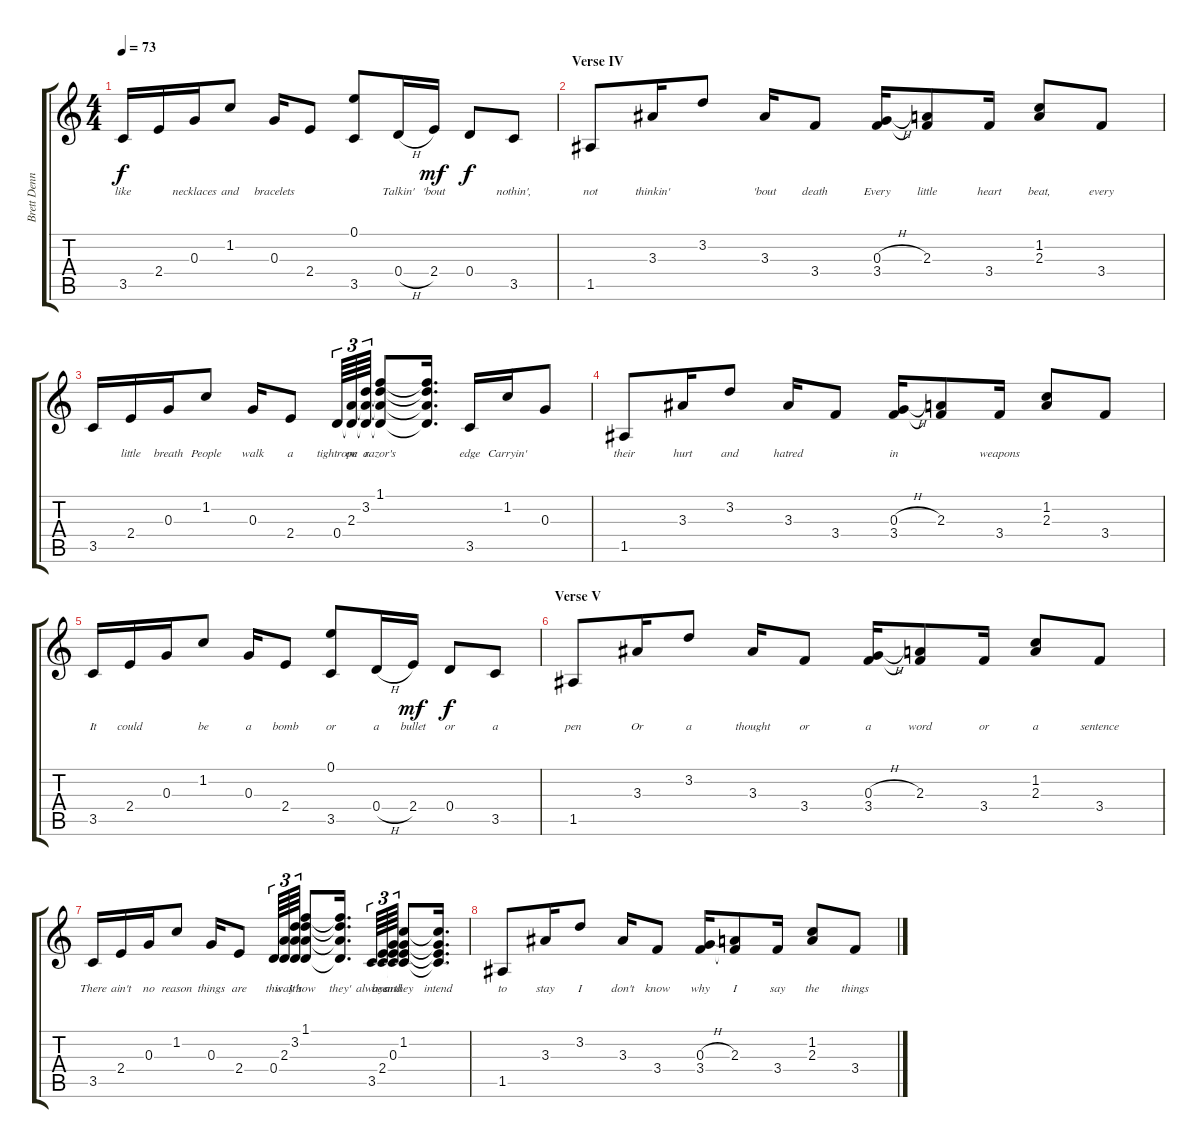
\track ("Brett Dennen" "Brett Denn") {instrument acousticguitarsteel}
\staff {score tabs}
\tuning (E4 B3 G3 D3 A2 E2) {hide}
\ts (4 4)
\tempo 73
\clef g2
\ks c
3.5.16{lyrics (0 "like") lyrics (1 "") lyrics (2 "") lyrics (3 "") lyrics (4 "") dy f} 2.4.16{lyrics (0 "") lyrics (1 "") lyrics (2 "") lyrics (3 "") lyrics (4 "")} 0.3.16{lyrics (0 "necklaces") lyrics (1 "") lyrics (2 "") lyrics (3 "") lyrics (4 "")} 1.2.8{lyrics (0 "and") lyrics (1 "") lyrics (2 "") lyrics (3 "") lyrics (4 "")} 0.3.16{lyrics (0 "bracelets") lyrics (1 "") lyrics (2 "") lyrics (3 "") lyrics (4 "")} 2.4.8{lyrics (0 "") lyrics (1 "") lyrics (2 "") lyrics (3 "") lyrics (4 "")} (0.1 3.5).8{lyrics (0 "") lyrics (1 "") lyrics (2 "") lyrics (3 "") lyrics (4 "")} 0.4{h}.16{lyrics (0 "Talkin'") lyrics (1 "") lyrics (2 "") lyrics (3 "") lyrics (4 "")} 2.4.16{lyrics (0 "'bout") lyrics (1 "") lyrics (2 "") lyrics (3 "") lyrics (4 "") dy mf} 0.4.8{lyrics (0 "") lyrics (1 "") lyrics (2 "") lyrics (3 "") lyrics (4 "") dy f} 3.5.8{lyrics (0 "nothin',") lyrics (1 "") lyrics (2 "") lyrics (3 "") lyrics (4 "")} |
\section ("" "Verse IV")
1.5.8{lyrics (0 "not") lyrics (1 "") lyrics (2 "") lyrics (3 "") lyrics (4 "")} 3.3.16{lyrics (0 "thinkin'") lyrics (1 "") lyrics (2 "") lyrics (3 "") lyrics (4 "")} 3.2.8{lyrics (0 "") lyrics (1 "") lyrics (2 "") lyrics (3 "") lyrics (4 "")} 3.3.16{lyrics (0 "'bout") lyrics (1 "") lyrics (2 "") lyrics (3 "") lyrics (4 "")} 3.4.8{lyrics (0 "death") lyrics (1 "") lyrics (2 "") lyrics (3 "") lyrics (4 "")} (0.3{h} 3.4).16{lyrics (0 "Every") lyrics (1 "") lyrics (2 "") lyrics (3 "") lyrics (4 "")} (2.3 3.4{t}).8{lyrics (0 "little") lyrics (1 "") lyrics (2 "") lyrics (3 "") lyrics (4 "")} 3.4.16{lyrics (0 "heart") lyrics (1 "") lyrics (2 "") lyrics (3 "") lyrics (4 "")} (1.2 2.3).8{lyrics (0 "beat,") lyrics (1 "") lyrics (2 "") lyrics (3 "") lyrics (4 "")} 3.4.8{lyrics (0 "every") lyrics (1 "") lyrics (2 "") lyrics (3 "") lyrics (4 "")} |
3.5.16{lyrics (0 "") lyrics (1 "") lyrics (2 "") lyrics (3 "") lyrics (4 "")} 2.4.16{lyrics (0 "little") lyrics (1 "") lyrics (2 "") lyrics (3 "") lyrics (4 "")} 0.3.16{lyrics (0 "breath") lyrics (1 "") lyrics (2 "") lyrics (3 "") lyrics (4 "")} 1.2.8{lyrics (0 "People") lyrics (1 "") lyrics (2 "") lyrics (3 "") lyrics (4 "")} 0.3.16{lyrics (0 "walk") lyrics (1 "") lyrics (2 "") lyrics (3 "") lyrics (4 "")} 2.4.8{lyrics (0 "a") lyrics (1 "") lyrics (2 "") lyrics (3 "") lyrics (4 "")} 0.4.64{tu (3 2) lyrics (0 "tightrope") lyrics (1 "") lyrics (2 "") lyrics (3 "") lyrics (4 "")} (2.3 0.4{t}).64{tu (3 2) lyrics (0 "on") lyrics (1 "") lyrics (2 "") lyrics (3 "") lyrics (4 "")} (3.2 2.3{t} 0.4{t}).64{tu (3 2) lyrics (0 "a") lyrics (1 "") lyrics (2 "") lyrics (3 "") lyrics (4 "")} (1.1 3.2{t} 2.3{t} 0.4{t}).8{lyrics (0 "razor's") lyrics (1 "") lyrics (2 "") lyrics (3 "") lyrics (4 "")} (1.1{t} 3.2{t} 2.3{t} 0.4{t}).16{d lyrics (0 "") lyrics (1 "") lyrics (2 "") lyrics (3 "") lyrics (4 "")} 3.5.16{lyrics (0 "edge") lyrics (1 "") lyrics (2 "") lyrics (3 "") lyrics (4 "")} 1.2.16{lyrics (0 "Carryin'") lyrics (1 "") lyrics (2 "") lyrics (3 "") lyrics (4 "")} 0.3.8{lyrics (0 "") lyrics (1 "") lyrics (2 "") lyrics (3 "") lyrics (4 "")} |
1.5.8{lyrics (0 "their") lyrics (1 "") lyrics (2 "") lyrics (3 "") lyrics (4 "")} 3.3.16{lyrics (0 "hurt") lyrics (1 "") lyrics (2 "") lyrics (3 "") lyrics (4 "")} 3.2.8{lyrics (0 "and") lyrics (1 "") lyrics (2 "") lyrics (3 "") lyrics (4 "")} 3.3.16{lyrics (0 "hatred") lyrics (1 "") lyrics (2 "") lyrics (3 "") lyrics (4 "")} 3.4.8{lyrics (0 "") lyrics (1 "") lyrics (2 "") lyrics (3 "") lyrics (4 "")} (0.3{h} 3.4).16{lyrics (0 "in") lyrics (1 "") lyrics (2 "") lyrics (3 "") lyrics (4 "")} (2.3 3.4{t}).8{lyrics (0 "") lyrics (1 "") lyrics (2 "") lyrics (3 "") lyrics (4 "")} 3.4.16{lyrics (0 "weapons") lyrics (1 "") lyrics (2 "") lyrics (3 "") lyrics (4 "")} (1.2 2.3).8{lyrics (0 "") lyrics (1 "") lyrics (2 "") lyrics (3 "") lyrics (4 "")} 3.4.8{lyrics (0 "") lyrics (1 "") lyrics (2 "") lyrics (3 "") lyrics (4 "")} |
3.5.16{lyrics (0 "It") lyrics (1 "") lyrics (2 "") lyrics (3 "") lyrics (4 "")} 2.4.16{lyrics (0 "could") lyrics (1 "") lyrics (2 "") lyrics (3 "") lyrics (4 "")} 0.3.16{lyrics (0 "") lyrics (1 "") lyrics (2 "") lyrics (3 "") lyrics (4 "")} 1.2.8{lyrics (0 "be") lyrics (1 "") lyrics (2 "") lyrics (3 "") lyrics (4 "")} 0.3.16{lyrics (0 "a") lyrics (1 "") lyrics (2 "") lyrics (3 "") lyrics (4 "")} 2.4.8{lyrics (0 "bomb") lyrics (1 "") lyrics (2 "") lyrics (3 "") lyrics (4 "")} (0.1 3.5).8{lyrics (0 "or") lyrics (1 "") lyrics (2 "") lyrics (3 "") lyrics (4 "")} 0.4{h}.16{lyrics (0 "a") lyrics (1 "") lyrics (2 "") lyrics (3 "") lyrics (4 "")} 2.4.16{lyrics (0 "bullet") lyrics (1 "") lyrics (2 "") lyrics (3 "") lyrics (4 "") dy mf} 0.4.8{lyrics (0 "or") lyrics (1 "") lyrics (2 "") lyrics (3 "") lyrics (4 "") dy f} 3.5.8{lyrics (0 "a") lyrics (1 "") lyrics (2 "") lyrics (3 "") lyrics (4 "")} |
\section ("" "Verse V")
1.5.8{lyrics (0 "pen") lyrics (1 "") lyrics (2 "") lyrics (3 "") lyrics (4 "")} 3.3.16{lyrics (0 "Or") lyrics (1 "") lyrics (2 "") lyrics (3 "") lyrics (4 "")} 3.2.8{lyrics (0 "a") lyrics (1 "") lyrics (2 "") lyrics (3 "") lyrics (4 "")} 3.3.16{lyrics (0 "thought") lyrics (1 "") lyrics (2 "") lyrics (3 "") lyrics (4 "")} 3.4.8{lyrics (0 "or") lyrics (1 "") lyrics (2 "") lyrics (3 "") lyrics (4 "")} (0.3{h} 3.4).16{lyrics (0 "a") lyrics (1 "") lyrics (2 "") lyrics (3 "") lyrics (4 "")} (2.3 3.4{t}).8{lyrics (0 "word") lyrics (1 "") lyrics (2 "") lyrics (3 "") lyrics (4 "")} 3.4.16{lyrics (0 "or") lyrics (1 "") lyrics (2 "") lyrics (3 "") lyrics (4 "")} (1.2 2.3).8{lyrics (0 "a") lyrics (1 "") lyrics (2 "") lyrics (3 "") lyrics (4 "")} 3.4.8{lyrics (0 "sentence") lyrics (1 "") lyrics (2 "") lyrics (3 "") lyrics (4 "")} |
3.5.16{lyrics (0 "There") lyrics (1 "") lyrics (2 "") lyrics (3 "") lyrics (4 "")} 2.4.16{lyrics (0 "ain't") lyrics (1 "") lyrics (2 "") lyrics (3 "") lyrics (4 "")} 0.3.16{lyrics (0 "no") lyrics (1 "") lyrics (2 "") lyrics (3 "") lyrics (4 "")} 1.2.8{lyrics (0 "reason") lyrics (1 "") lyrics (2 "") lyrics (3 "") lyrics (4 "")} 0.3.16{lyrics (0 "things") lyrics (1 "") lyrics (2 "") lyrics (3 "") lyrics (4 "")} 2.4.8{lyrics (0 "are") lyrics (1 "") lyrics (2 "") lyrics (3 "") lyrics (4 "")} 0.4.64{tu (3 2) lyrics (0 "this") lyrics (1 "") lyrics (2 "") lyrics (3 "") lyrics (4 "")} (2.3 0.4{t}).64{tu (3 2) lyrics (0 "way") lyrics (1 "") lyrics (2 "") lyrics (3 "") lyrics (4 "")} (3.2 2.3{t} 0.4{t}).64{tu (3 2) lyrics (0 "It's") lyrics (1 "") lyrics (2 "") lyrics (3 "") lyrics (4 "")} (1.1 3.2{t} 2.3{t} 0.4{t}).8{lyrics (0 "how") lyrics (1 "") lyrics (2 "") lyrics (3 "") lyrics (4 "")} (1.1{t} 3.2{t} 2.3{t} 0.4{t}).16{d lyrics (0 "they'") lyrics (1 "") lyrics (2 "") lyrics (3 "") lyrics (4 "")} 3.5.64{tu (3 2) lyrics (0 "always") lyrics (1 "") lyrics (2 "") lyrics (3 "") lyrics (4 "")} (2.4 3.5{t}).64{tu (3 2) lyrics (0 "been") lyrics (1 "") lyrics (2 "") lyrics (3 "") lyrics (4 "")} (0.3 2.4{t} 3.5{t}).64{tu (3 2) lyrics (0 "and") lyrics (1 "") lyrics (2 "") lyrics (3 "") lyrics (4 "")} (1.2 0.3{t} 2.4{t} 3.5{t}).8{lyrics (0 "they") lyrics (1 "") lyrics (2 "") lyrics (3 "") lyrics (4 "")} (1.2{t} 0.3{t} 2.4{t} 3.5{t}).16{d lyrics (0 "intend") lyrics (1 "") lyrics (2 "") lyrics (3 "") lyrics (4 "")} |
1.5.8{lyrics (0 "to") lyrics (1 "") lyrics (2 "") lyrics (3 "") lyrics (4 "")} 3.3.16{lyrics (0 "stay") lyrics (1 "") lyrics (2 "") lyrics (3 "") lyrics (4 "")} 3.2.8{lyrics (0 "I") lyrics (1 "") lyrics (2 "") lyrics (3 "") lyrics (4 "")} 3.3.16{lyrics (0 "don't") lyrics (1 "") lyrics (2 "") lyrics (3 "") lyrics (4 "")} 3.4.8{lyrics (0 "know") lyrics (1 "") lyrics (2 "") lyrics (3 "") lyrics (4 "")} (0.3{h} 3.4).16{lyrics (0 "why") lyrics (1 "") lyrics (2 "") lyrics (3 "") lyrics (4 "")} (2.3 3.4{t}).8{lyrics (0 "I") lyrics (1 "") lyrics (2 "") lyrics (3 "") lyrics (4 "")} 3.4.16{lyrics (0 "say") lyrics (1 "") lyrics (2 "") lyrics (3 "") lyrics (4 "")} (1.2 2.3).8{lyrics (0 "the") lyrics (1 "") lyrics (2 "") lyrics (3 "") lyrics (4 "")} 3.4.8{lyrics (0 "things") lyrics (1 "") lyrics (2 "") lyrics (3 "") lyrics (4 "")}
